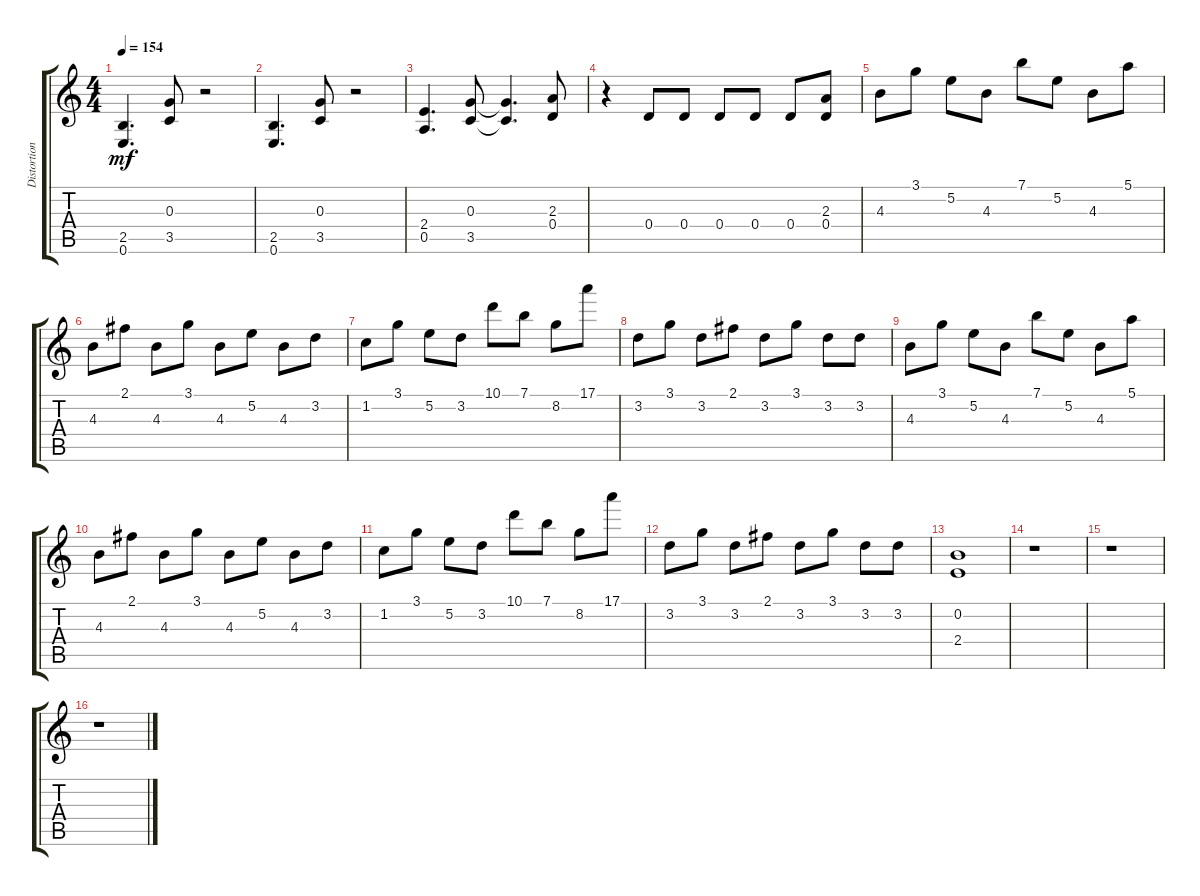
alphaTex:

\track ("Distortion Guitar" "Distortion") {instrument distortionguitar}
\staff {score tabs}
\tuning (E4 B3 G3 D3 A2 E2) {hide}
\ts (4 4)
\tempo 154
\clef g2
\ks c
(2.5 0.6).4{d dy mf} (0.3 3.5).8 r.2 |
(2.5 0.6).4{d} (0.3 3.5).8 r.2 |
(2.4 0.5).4{d} (0.3 3.5).8 (0.3{t} 3.5{t}).4{d} (2.3 0.4).8 |
r.4 0.4.8 0.4.8 0.4.8 0.4.8 0.4.8 (2.3 0.4).8 |
4.3.8 3.1.8 5.2.8 4.3.8 7.1.8 5.2.8 4.3.8 5.1.8 |
4.3.8 2.1.8 4.3.8 3.1.8 4.3.8 5.2.8 4.3.8 3.2.8 |
1.2.8 3.1.8 5.2.8 3.2.8 10.1.8 7.1.8 8.2.8 17.1.8 |
3.2.8 3.1.8 3.2.8 2.1.8 3.2.8 3.1.8 3.2.8 3.2.8 |
4.3.8 3.1.8 5.2.8 4.3.8 7.1.8 5.2.8 4.3.8 5.1.8 |
4.3.8 2.1.8 4.3.8 3.1.8 4.3.8 5.2.8 4.3.8 3.2.8 |
1.2.8 3.1.8 5.2.8 3.2.8 10.1.8 7.1.8 8.2.8 17.1.8 |
3.2.8 3.1.8 3.2.8 2.1.8 3.2.8 3.1.8 3.2.8 3.2.8 |
(0.2 2.4).1 |
r.1 |
r.1 |
r.1
